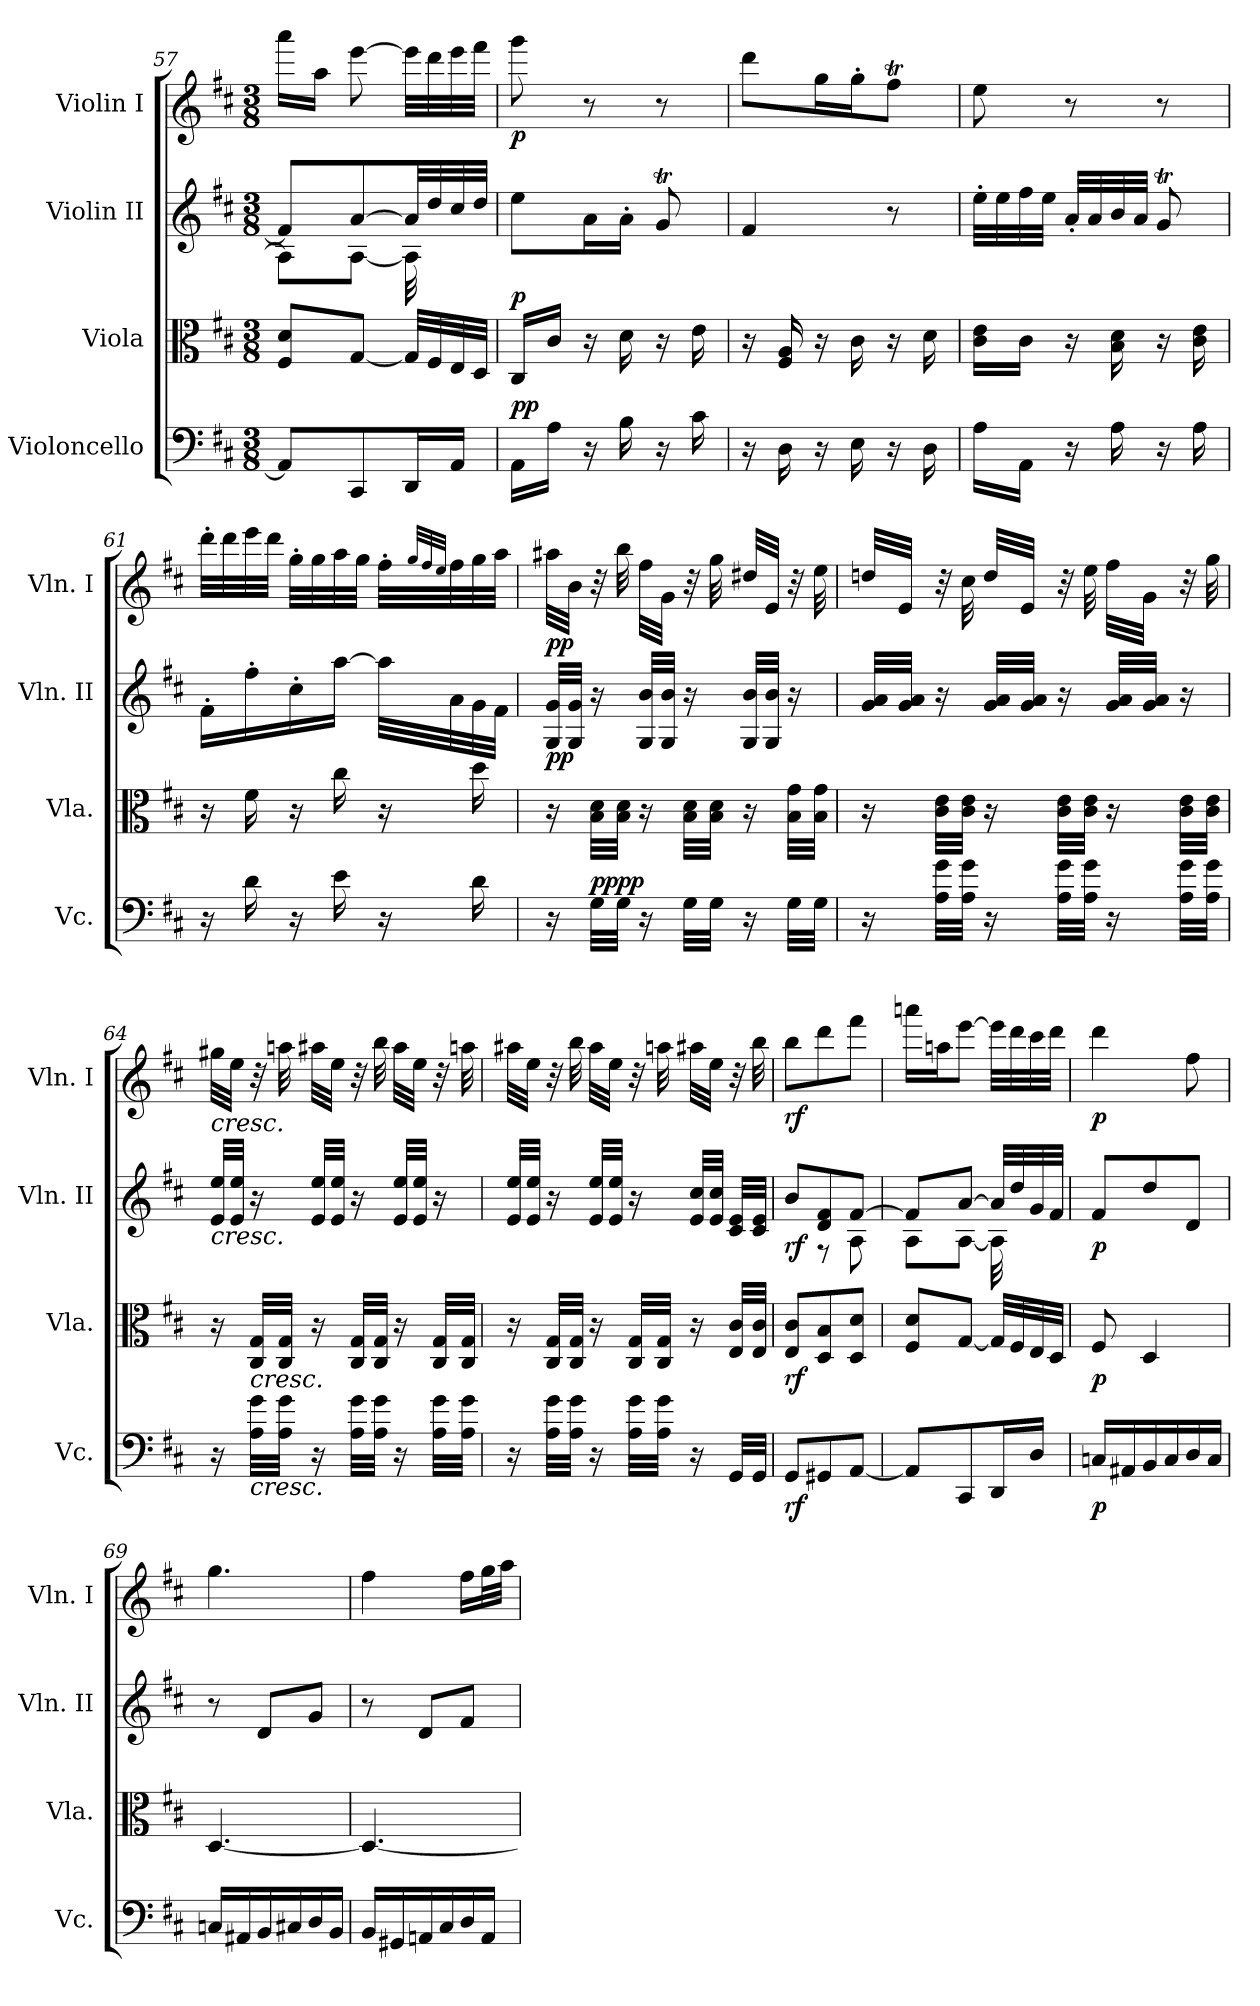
**kern	**dynam	**kern	**dynam	**kern	**dynam	**kern	**dynam
*part4	*part4	*part3	*part3	*part2	*part2	*part1	*part1
*staff4	*staff4	*staff3	*staff3	*staff2	*staff2	*staff1	*staff1
*I"Violoncello	*	*I"Viola	*	*I"Violin II	*	*I"Violin I	*
*I'Vc.	*	*I'Vla.	*	*I'Vln. II	*	*I'Vln. I	*
*clefF4	*	*clefC3	*	*clefG2	*	*clefG2	*
*k[f#c#]	*	*k[f#c#]	*	*k[f#c#]	*	*k[f#c#]	*
*M3/8	*	*M3/8	*	*M3/8	*	*M3/8	*
=57	=57	=57	=57	=57	=57	=57	=57
*	*	*	*	*^	*	*	*
8AA/L]	.	8F#/ 8d/L	.	8f#/L]	8A\L]	.	16aaa\LL	.
.	.	.	.	.	.	.	16aa\JJ	.
8CC#/	.	[8G/J	.	[8a/	[8A\J	.	[8eee\	.
16DD/L	.	32G/LLL]	.	32a/LL]	32A\]	.	32eee\LLL]	.
.	.	32F#/	.	32dd/	16.ryy	.	32ddd\	.
16AA/JJ	.	32E/	.	32cc#/	.	.	32eee\	.
.	.	32D/JJJ	.	32dd/JJJ	.	.	32fff#\JJJ	.
*	*	*	*	*v	*v	*	*	*
=58	=58	=58	=58	=58	=58	=58	=58
!	!LO:DY:b	!	!	!	!	!	!
!	!LO:DY:n=1:a	!	!LO:DY:a	!	!	!	!LO:DY:b
16AA\LL	p p	16C#/LL	p	8ee\L	.	8ggg\	p
16A\JJ	.	16c#/JJ	.	.	.	.	.
16r	.	16r	.	16a\L	.	8r	.
16B\	.	16d\	.	16a'\JJ	.	.	.
16r	.	16r	.	8gT/	.	8r	.
16c#\	.	16e\	.	.	.	.	.
=59	=59	=59	=59	=59	=59	=59	=59
16r	.	16r	.	4f#/	.	8ddd\L	.
16D\	.	16F#/ 16A/	.	.	.	.	.
16r	.	16r	.	.	.	16gg\L	.
16E\	.	16c#\	.	.	.	16gg'\J	.
16r	.	16r	.	8r	.	8ff#t\J	.
16D\	.	16d\	.	.	.	.	.
=60	=60	=60	=60	=60	=60	=60	=60
16A\LL	.	16c#\ 16e\LL	.	32ee'\LLL	.	8ee\	.
.	.	.	.	32ee\	.	.	.
16AA\JJ	.	16c#\JJ	.	32ff#\	.	.	.
.	.	.	.	32ee\JJJ	.	.	.
16r	.	16r	.	32a'/LLL	.	8r	.
.	.	.	.	32a/	.	.	.
16A\	.	16B\ 16d\	.	32b/	.	.	.
.	.	.	.	32a/JJJ	.	.	.
16r	.	16r	.	8gT/	.	8r	.
16A\	.	16c#\ 16e\	.	.	.	.	.
=61	=61	=61	=61	=61	=61	=61	=61
16r	.	16r	.	16f#'\LL	.	32ddd'\LLL	.
.	.	.	.	.	.	32ddd\	.
16d\	.	16f#\	.	16ff#'\	.	32eee\	.
.	.	.	.	.	.	32ddd\JJJ	.
16r	.	16r	.	16cc#'\	.	32gg'\LLL	.
.	.	.	.	.	.	32gg\	.
16e\	.	16cc#\	.	[16aa\JJ	.	32aa\	.
.	.	.	.	.	.	32gg\JJJ	.
16r	.	16r	.	32aa\LLL]	.	32ff#'\LLL	.
.	.	.	.	.	.	32qgg/LLL	.
.	.	.	.	.	.	32qff#/	.
.	.	.	.	.	.	32qee/JJJ	.
.	.	.	.	32a\	.	32ff#\	.
16d\	.	16dd\	.	32g\	.	32gg\	.
.	.	.	.	32f#\JJJ	.	32aa\JJJ	.
=62	=62	=62	=62	=62	=62	=62	=62
!	!	!	!	!	!LO:DY:b	!	!LO:DY:b
16r	.	16r	.	32G/ 32g/LLL	pp	32aa#X\LLL	pp
.	.	.	.	32G/ 32g/JJJ	.	32b\JJJ	.
!	!LO:DY:b	!	!	!	!	!	!
!	!LO:DY:n=1:a	!	!	!	!	!	!
32G\LLL	pp pp	32B\ 32d\LLL	.	16r	.	32r	.
32G\JJJ	.	32B\ 32d\JJJ	.	.	.	32bb\	.
16r	.	16r	.	32G/ 32b/LLL	.	32ff#\LLL	.
.	.	.	.	32G/ 32b/JJJ	.	32g\JJJ	.
32G\LLL	.	32B\ 32d\LLL	.	16r	.	32r	.
32G\JJJ	.	32B\ 32d\JJJ	.	.	.	32gg\	.
16r	.	16r	.	32G/ 32b/LLL	.	32dd#X/LLL	.
.	.	.	.	32G/ 32b/JJJ	.	32e/JJJ	.
32G\LLL	.	32B\ 32g\LLL	.	16r	.	32r	.
32G\JJJ	.	32B\ 32g\JJJ	.	.	.	32ee\	.
=63	=63	=63	=63	=63	=63	=63	=63
16r	.	16r	.	32g/ 32a/LLL	.	32ddn/LLL	.
.	.	.	.	32g/ 32a/JJJ	.	32e/JJJ	.
32A\ 32g\LLL	.	32c#\ 32e\LLL	.	16r	.	32r	.
32A\ 32g\JJJ	.	32c#\ 32e\JJJ	.	.	.	32cc#\	.
16r	.	16r	.	32g/ 32a/LLL	.	32dd/LLL	.
.	.	.	.	32g/ 32a/JJJ	.	32e/JJJ	.
32A\ 32g\LLL	.	32c#\ 32e\LLL	.	16r	.	32r	.
32A\ 32g\JJJ	.	32c#\ 32e\JJJ	.	.	.	32ee\	.
16r	.	16r	.	32g/ 32a/LLL	.	32ff#\LLL	.
.	.	.	.	32g/ 32a/JJJ	.	32g\JJJ	.
32A\ 32g\LLL	.	32c#\ 32e\LLL	.	16r	.	32r	.
32A\ 32g\JJJ	.	32c#\ 32e\JJJ	.	.	.	32gg\	.
=64	=64	=64	=64	=64	=64	=64	=64
!	!	!	!	!	!	!LO:TX:b:i:t=cresc.	!
!	!	!	!	!LO:TX:b:i:t=cresc.	!	!	!
16r	.	16r	.	32e/ 32ee/LLL	.	32gg#X\LLL	.
.	.	.	.	32e/ 32ee/JJJ	.	32ee\JJJ	.
!	!	!LO:TX:b:i:t=cresc.	!	!	!	!	!
!LO:TX:b:i:t=cresc.	!	!	!	!	!	!	!
32A\ 32g\LLL	.	32C#/ 32G/LLL	.	16r	.	32r	.
32A\ 32g\JJJ	.	32C#/ 32G/JJJ	.	.	.	32aan\	.
16r	.	16r	.	32e/ 32ee/LLL	.	32aa#X\LLL	.
.	.	.	.	32e/ 32ee/JJJ	.	32ee\JJJ	.
32A\ 32g\LLL	.	32C#/ 32G/LLL	.	16r	.	32r	.
32A\ 32g\JJJ	.	32C#/ 32G/JJJ	.	.	.	32bb\	.
16r	.	16r	.	32e/ 32ee/LLL	.	32aa#\LLL	.
.	.	.	.	32e/ 32ee/JJJ	.	32ee\JJJ	.
32A\ 32g\LLL	.	32C#/ 32G/LLL	.	16r	.	32r	.
32A\ 32g\JJJ	.	32C#/ 32G/JJJ	.	.	.	32aan\	.
=65	=65	=65	=65	=65	=65	=65	=65
16r	.	16r	.	32e/ 32ee/LLL	.	32aa#X\LLL	.
.	.	.	.	32e/ 32ee/JJJ	.	32ee\JJJ	.
32A\ 32g\LLL	.	32C#/ 32G/LLL	.	16r	.	32r	.
32A\ 32g\JJJ	.	32C#/ 32G/JJJ	.	.	.	32bb\	.
16r	.	16r	.	32e/ 32ee/LLL	.	32aa#\LLL	.
.	.	.	.	32e/ 32ee/JJJ	.	32ee\JJJ	.
32A\ 32g\LLL	.	32C#/ 32G/LLL	.	16r	.	32r	.
32A\ 32g\JJJ	.	32C#/ 32G/JJJ	.	.	.	32aan\	.
16r	.	16r	.	32e/ 32cc#/LLL	.	32aa#X\LLL	.
.	.	.	.	32e/ 32cc#/JJJ	.	32ee\JJJ	.
32GG/LLL	.	32E/ 32c#/LLL	.	32c#/ 32e/LLL	.	32r	.
32GG/JJJ	.	32E/ 32c#/JJJ	.	32c#/ 32e/JJJ	.	32bb\	.
=66	=66	=66	=66	=66	=66	=66	=66
*	*	*	*	*^	*	*	*
!	!LO:DY:b	!	!LO:DY:b	!	!	!LO:DY:b	!	!LO:DY:b
8GG/L	rf	8E/ 8c#/L	rf	8b/L	8ryy	rf	8bb\L	rf
8GG#X/	.	8D/ 8B/	.	8d/ 8f#/	8r	.	8ddd\	.
[8AA/J	.	8D/ 8d/J	.	[8f#/J	8A\	.	8fff#\J	.
=67	=67	=67	=67	=67	=67	=67	=67	=67
8AA/L]	.	8F#/ 8d/L	.	8f#/L]	8A\L	.	16aaan\LL	.
.	.	.	.	.	.	.	16aan\J	.
8CC#/	.	[8G/J	.	[8a/J	[8A\J	.	[8eee\J	.
16DD/L	.	32G/LLL]	.	32a/LLL]	32A\]	.	32eee\LLL]	.
.	.	32F#/	.	32dd/	16.ryy	.	32ddd\	.
16D/JJ	.	32E/	.	32g/	.	.	32ccc#\	.
.	.	32D/JJJ	.	32f#/JJJ	.	.	32ddd\JJJ	.
*	*	*	*	*v	*v	*	*	*
=68	=68	=68	=68	=68	=68	=68	=68
!	!LO:DY:b	!	!LO:DY:b	!	!LO:DY:b	!	!LO:DY:b
16Cn/LL	p	8F#/	p	8f#/L	p	4ddd\	p
16AA#X/	.	.	.	.	.	.	.
16BB/	.	4D/	.	8dd/	.	.	.
16C/	.	.	.	.	.	.	.
16D/	.	.	.	8d/J	.	8ff#\	.
16C/JJ	.	.	.	.	.	.	.
=69	=69	=69	=69	=69	=69	=69	=69
16Cn/LL	.	[4.D/	.	8r	.	4.gg\	.
16AA#X/	.	.	.	.	.	.	.
16BB/	.	.	.	8d/L	.	.	.
16C#X/	.	.	.	.	.	.	.
16D/	.	.	.	8g/J	.	.	.
16BB/JJ	.	.	.	.	.	.	.
=70	=70	=70	=70	=70	=70	=70	=70
16BB/LL	.	4.D/_	.	8r	.	4ff#\	.
16GG#X/	.	.	.	.	.	.	.
16AAn/	.	.	.	8d/L	.	.	.
16C#/	.	.	.	.	.	.	.
16D/	.	.	.	8f#/J	.	16ff#\LL	.
16AA/JJ	.	.	.	.	.	32gg\L	.
.	.	.	.	.	.	32aa\JJJ	.
=	=	=	=	=	=	=	=
*-	*-	*-	*-	*-	*-	*-	*-
